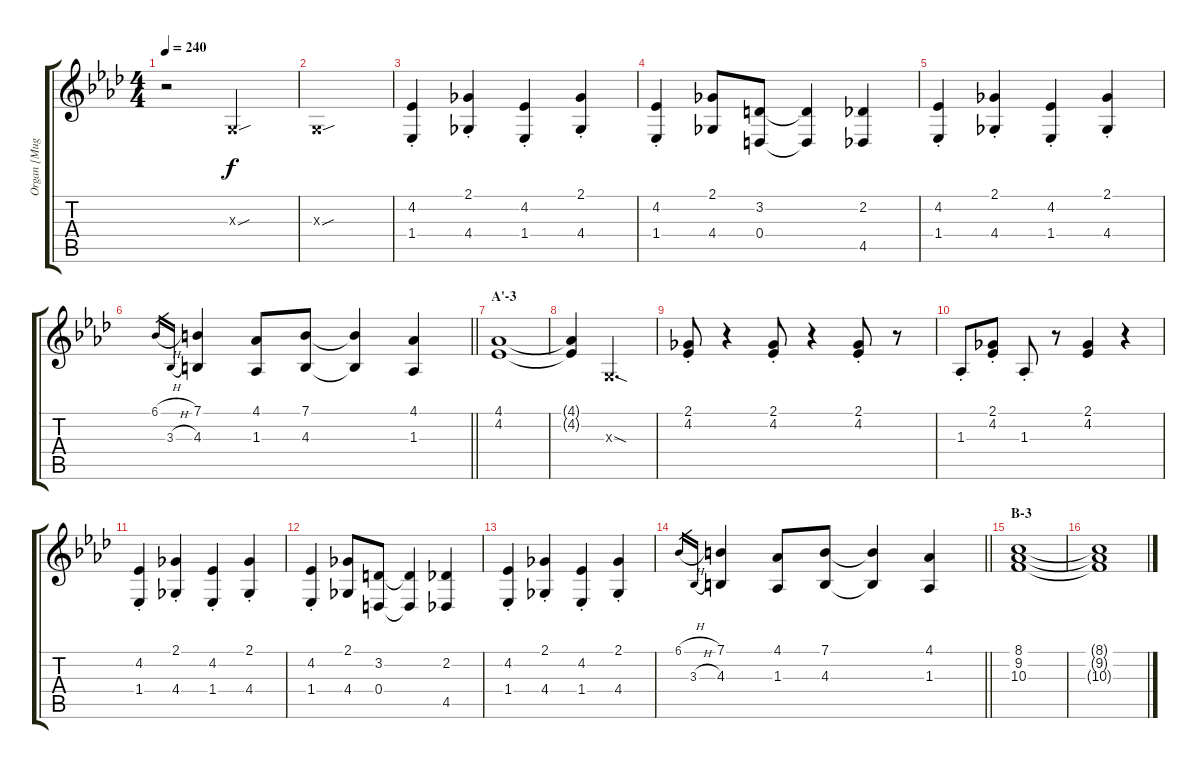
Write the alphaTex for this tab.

\track ("Organ [Mugi]" "Organ [Mug") {instrument rockorgan}
\staff {score tabs}
\tuning (E4 B3 G3 D3 A2 E2) {hide}
\ts (4 4)
\tempo 240
\clef g2
\ks ab
r.2{dy f} 0.3{sou x}.2 |
0.3{sou x}.1 |
(4.2{st} 1.4{st}).4 (2.1{st} 4.4{st}).4 (4.2{st} 1.4{st}).4 (2.1{st} 4.4{st}).4 |
(4.2{st} 1.4{st}).4 (2.1 4.4).8 (3.2 0.4).8 (3.2{t} 0.4{t}).4 (2.2 4.5).4 |
(4.2{st} 1.4{st}).4 (2.1{st} 4.4{st}).4 (4.2{st} 1.4{st}).4 (2.1{st} 4.4{st}).4 |
\barLineRight lightlight
6.1{h}.16{gr} 3.3{h}.16{gr} (7.1 4.3).4 (4.1 1.3).8 (7.1 4.3).8 (7.1{t} 4.3{t}).4 (4.1 1.3).4 |
\section ("" "A'-3")
(4.1 4.2).1 |
(4.1{t} 4.2{t}).4 0.3{sod x}.2{d} |
(2.1{st} 4.2{st}).8 r.4 (2.1{st} 4.2{st}).8 r.4 (2.1{st} 4.2{st}).8 r.8 |
1.3{st}.8 (2.1{st} 4.2{st}).8 1.3{st}.8 r.8 (2.1 4.2).4 r.4 |
(4.2{st} 1.4{st}).4 (2.1{st} 4.4{st}).4 (4.2{st} 1.4{st}).4 (2.1{st} 4.4{st}).4 |
(4.2{st} 1.4{st}).4 (2.1 4.4).8 (3.2 0.4).8 (3.2{t} 0.4{t}).4 (2.2 4.5).4 |
(4.2{st} 1.4{st}).4 (2.1{st} 4.4{st}).4 (4.2{st} 1.4{st}).4 (2.1{st} 4.4{st}).4 |
\barLineRight lightlight
6.1{h}.16{gr} 3.3{h}.16{gr} (7.1 4.3).4 (4.1 1.3).8 (7.1 4.3).8 (7.1{t} 4.3{t}).4 (4.1 1.3).4 |
\section ("" "B-3")
(8.1 9.2 10.3).1 |
(8.1{t} 9.2{t} 10.3{t}).1
